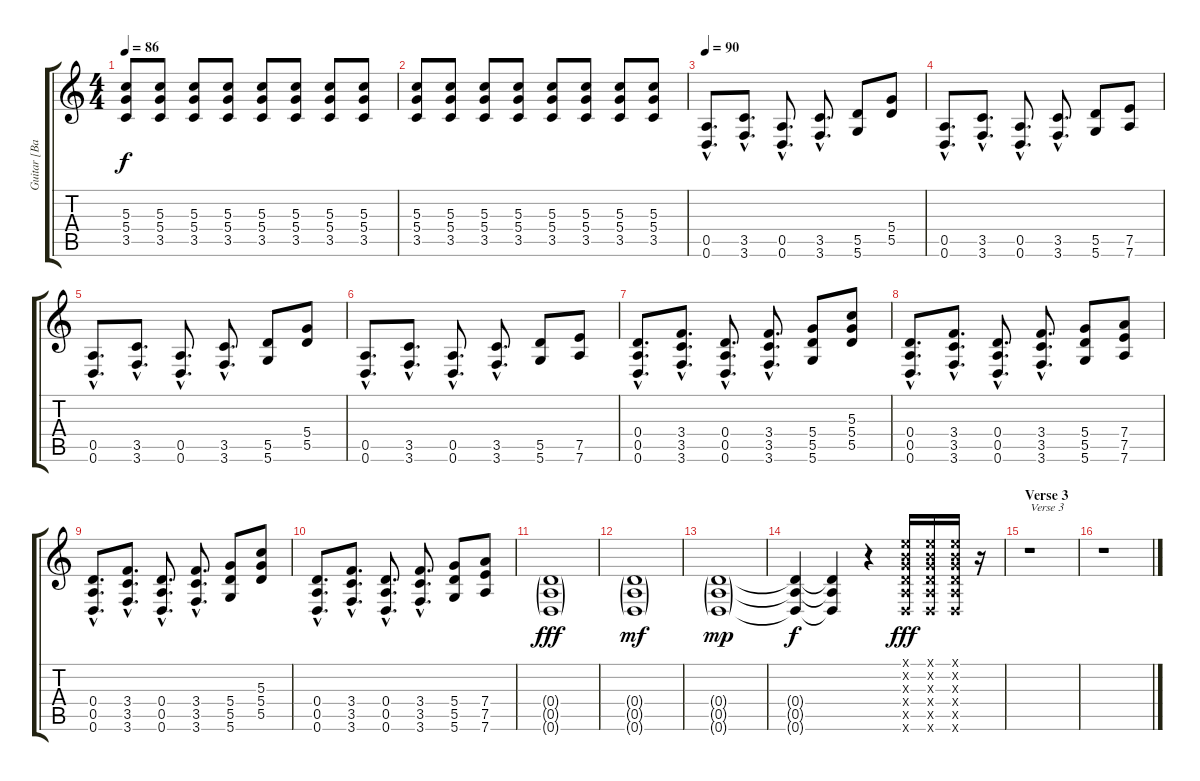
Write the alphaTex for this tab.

\track ("Guitar [Back Up]" "Guitar [Ba") {instrument distortionguitar}
\staff {score tabs}
\tuning (E4 B3 G3 D3 A2 D2) {hide}
\ts (4 4)
\tempo 86
\clef g2
\ks c
(5.3 5.4 3.5).8{dy f volume 12} (5.3 5.4 3.5).8 (5.3 5.4 3.5).8 (5.3 5.4 3.5).8 (5.3 5.4 3.5).8 (5.3 5.4 3.5).8 (5.3 5.4 3.5).8 (5.3 5.4 3.5).8 |
(5.3 5.4 3.5).8 (5.3 5.4 3.5).8 (5.3 5.4 3.5).8 (5.3 5.4 3.5).8 (5.3 5.4 3.5).8 (5.3 5.4 3.5).8 (5.3 5.4 3.5).8 (5.3 5.4 3.5).8 |
\tempo 90
(0.5{hac} 0.6{hac}).8{d volume 16 instrument distortionguitar} (3.5{hac} 3.6{hac}).8{d} (0.5{hac} 0.6{hac}).8{d} (3.5{hac} 3.6{hac}).8{d} (5.5 5.6).8 (5.4 5.5).8 |
(0.5{hac} 0.6{hac}).8{d} (3.5{hac} 3.6{hac}).8{d} (0.5{hac} 0.6{hac}).8{d} (3.5{hac} 3.6{hac}).8{d} (5.5 5.6).8 (7.5 7.6).8 |
(0.5{hac} 0.6{hac}).8{d} (3.5{hac} 3.6{hac}).8{d} (0.5{hac} 0.6{hac}).8{d} (3.5{hac} 3.6{hac}).8{d} (5.5 5.6).8 (5.4 5.5).8 |
(0.5{hac} 0.6{hac}).8{d} (3.5{hac} 3.6{hac}).8{d} (0.5{hac} 0.6{hac}).8{d} (3.5{hac} 3.6{hac}).8{d} (5.5 5.6).8 (7.5 7.6).8 |
(0.4{hac} 0.5{hac} 0.6{hac}).8{d} (3.4{hac} 3.5{hac} 3.6{hac}).8{d} (0.4{hac} 0.5{hac} 0.6{hac}).8{d} (3.4{hac} 3.5{hac} 3.6{hac}).8{d} (5.4 5.5 5.6).8 (5.3 5.4 5.5).8 |
(0.4{hac} 0.5{hac} 0.6{hac}).8{d} (3.4{hac} 3.5{hac} 3.6{hac}).8{d} (0.4{hac} 0.5{hac} 0.6{hac}).8{d} (3.4{hac} 3.5{hac} 3.6{hac}).8{d} (5.4 5.5 5.6).8 (7.4 7.5 7.6).8 |
(0.4{hac} 0.5{hac} 0.6{hac}).8{d} (3.4{hac} 3.5{hac} 3.6{hac}).8{d} (0.4{hac} 0.5{hac} 0.6{hac}).8{d} (3.4{hac} 3.5{hac} 3.6{hac}).8{d} (5.4 5.5 5.6).8 (5.3 5.4 5.5).8 |
(0.4{hac} 0.5{hac} 0.6{hac}).8{d} (3.4{hac} 3.5{hac} 3.6{hac}).8{d} (0.4{hac} 0.5{hac} 0.6{hac}).8{d} (3.4{hac} 3.5{hac} 3.6{hac}).8{d} (5.4 5.5 5.6).8 (7.4 7.5 7.6).8 |
(0.4{g} 0.5{g} 0.6{g}).1{dy fff} |
(0.4{g} 0.5{g} 0.6{g}).1{dy mf} |
(0.4{g} 0.5{g} 0.6{g}).1{dy mp} |
(0.4{t} 0.5{t} 0.6{t}).4{dy f} (0.4{t} 0.5{t} 0.6{t}).4 r.4 (0.1{x} 0.2{x} 0.3{x} 0.4{x} 0.5{x} 0.6{x}).16{dy fff} (0.1{x} 0.2{x} 0.3{x} 0.4{x} 0.5{x} 0.6{x}).16 (0.1{x} 0.2{x} 0.3{x} 0.4{x} 0.5{x} 0.6{x}).16 r.16 |
\section ("" "Verse 3")
r.1{txt "Verse 3"} |
r.1
